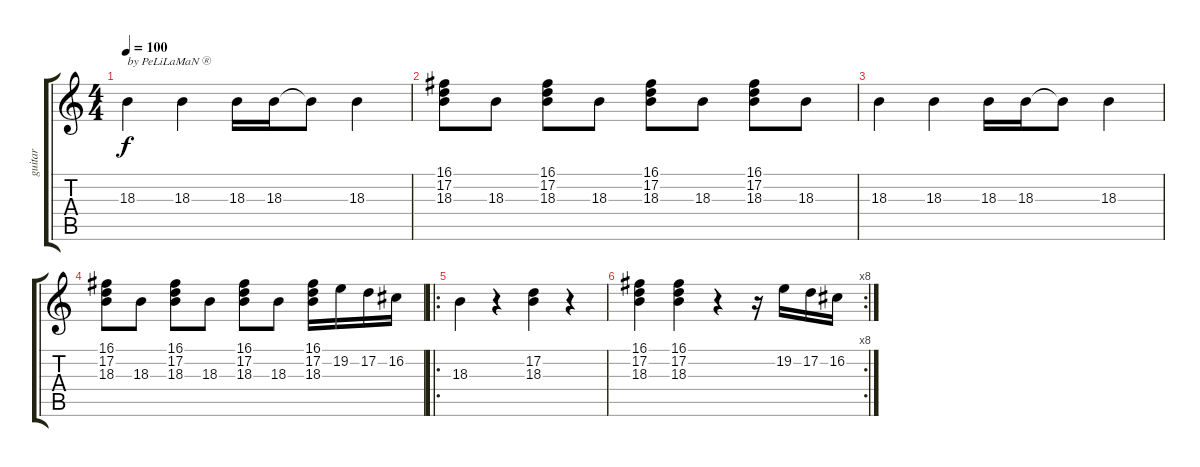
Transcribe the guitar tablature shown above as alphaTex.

\track ("guitar" "guitar") {instrument orchestralharp}
\staff {score tabs}
\tuning (D4 A3 F3 C3 G2 D2) {hide}
\ts (4 4)
\tempo 100
\clef g2
\ks c
18.3.4{txt "by PeLiLaMaN ®" dy f instrument orchestralharp} 18.3.4 18.3.16 18.3.16 18.3{t}.8 18.3.4 |
(16.1 17.2 18.3).8 18.3.8 (16.1 17.2 18.3).8 18.3.8 (16.1 17.2 18.3).8 18.3.8 (16.1 17.2 18.3).8 18.3.8 |
18.3.4 18.3.4 18.3.16 18.3.16 18.3{t}.8 18.3.4 |
(16.1 17.2 18.3).8 18.3.8 (16.1 17.2 18.3).8 18.3.8 (16.1 17.2 18.3).8 18.3.8 (16.1 17.2 18.3).16 19.2.16 17.2.16 16.2.16 |
\ro
18.3.4 r.4 (17.2 18.3).4 r.4 |
\rc 8
(16.1 17.2 18.3).4 (16.1 17.2 18.3).4 r.4 r.16 19.2.16 17.2.16 16.2.16
